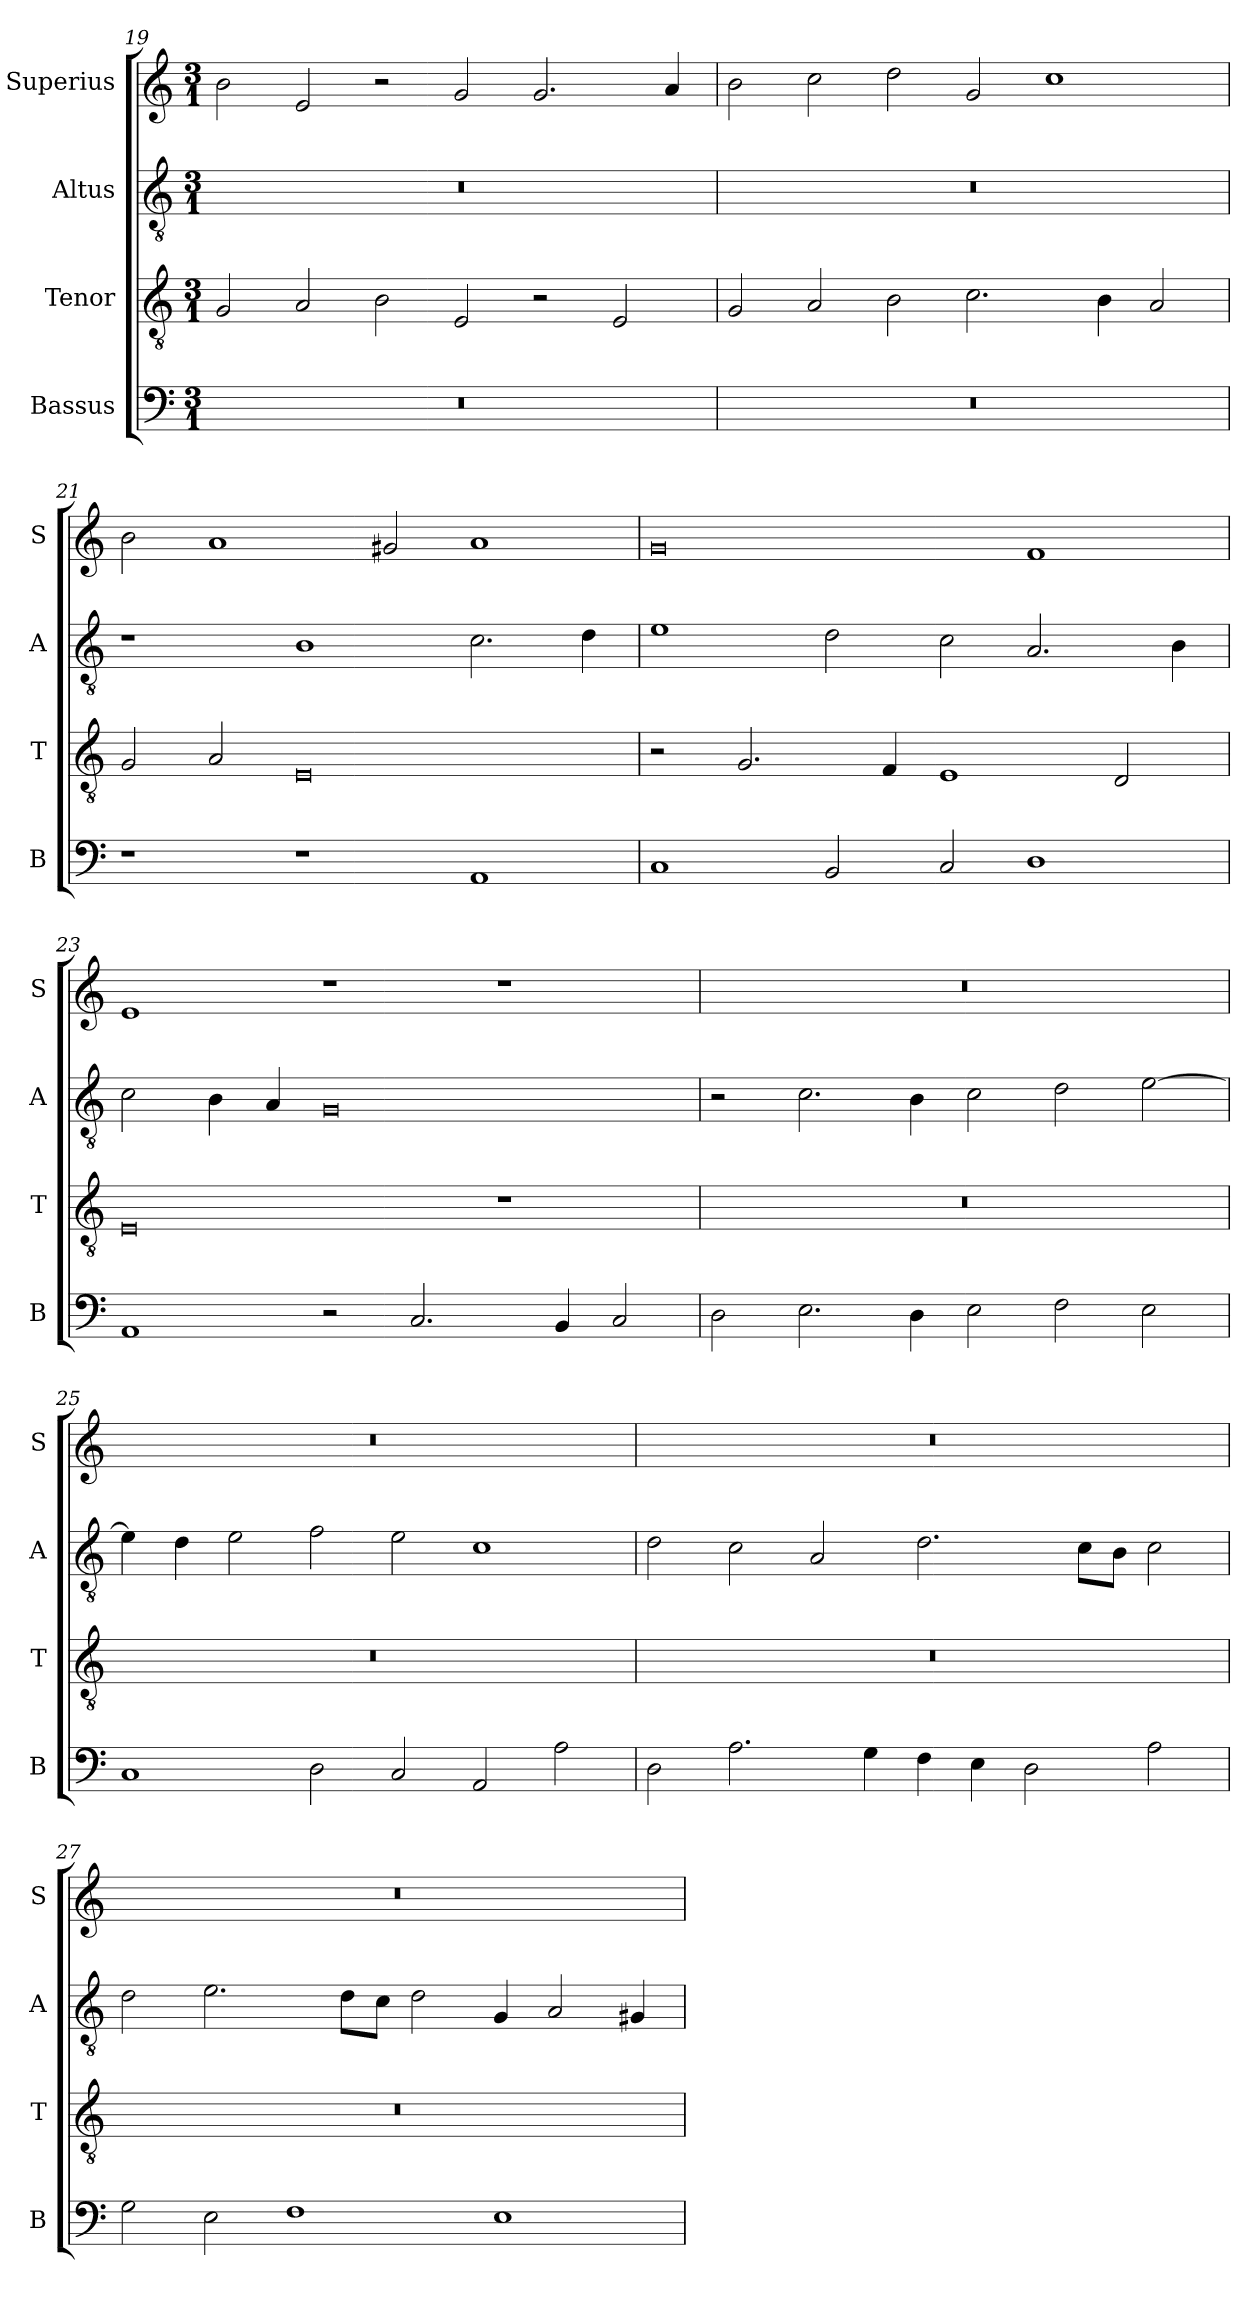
**kern	**kern	**kern	**kern
*part4	*part3	*part2	*part1
*staff4	*staff3	*staff2	*staff1
*I"Bassus	*I"Tenor	*I"Altus	*I"Superius
*I'B	*I'T	*I'A	*I'S
*clefF4	*clefGv2	*clefGv2	*clefG2
*k[]	*k[]	*k[]	*k[]
*M3/1	*M3/1	*M3/1	*M3/1
=19	=19	=19	=19
0.r	2G/	0.r	2b\
.	2A/	.	2e/
.	2B\	.	2r
.	2E/	.	2g/
.	2r	.	2.g/
.	2E/	.	.
.	.	.	4a/
=20	=20	=20	=20
0.r	2G/	0.r	2b\
.	2A/	.	2cc\
.	2B\	.	2dd\
.	2.c\	.	2g/
.	.	.	1cc
.	4B\	.	.
.	2A/	.	.
=21	=21	=21	=21
1r	2G/	1r	2b\
.	2A/	.	1a
1r	0E	1B	.
.	.	.	2g#X/
1AA	.	2.c\	1a
.	.	4d\	.
=22	=22	=22	=22
1C	2r	1e	0g
.	2.G/	.	.
2BB/	.	2d\	.
.	4F/	.	.
2C/	1E	2c\	.
1D	.	2.A/	1f
.	2D/	.	.
.	.	4B\	.
=23	=23	=23	=23
1AA	0E	2c\	1e
.	.	4B\	.
.	.	4A/	.
2r	.	0G	1r
2.C/	.	.	.
.	1r	.	1r
4BB/	.	.	.
2C/	.	.	.
=24	=24	=24	=24
2D\	0.r	2r	0.r
2.E\	.	2.c\	.
4D\	.	4B\	.
2E\	.	2c\	.
2F\	.	2d\	.
2E\	.	[2e\	.
=25	=25	=25	=25
1C	0.r	4e\]	0.r
.	.	4d\	.
.	.	2e\	.
2D\	.	2f\	.
2C/	.	2e\	.
2AA/	.	1c	.
2A\	.	.	.
=26	=26	=26	=26
2D\	0.r	2d\	0.r
2.A\	.	2c\	.
.	.	2A/	.
4G\	.	.	.
4F\	.	2.d\	.
4E\	.	.	.
2D\	.	.	.
.	.	8c\L	.
.	.	8B\J	.
2A\	.	2c\	.
=27	=27	=27	=27
2G\	0.r	2d\	0.r
2E\	.	2.e\	.
1F	.	.	.
.	.	8d\L	.
.	.	8c\J	.
.	.	2d\	.
1E	.	4G/	.
.	.	2A/	.
.	.	4G#X/	.
=	=	=	=
*-	*-	*-	*-
